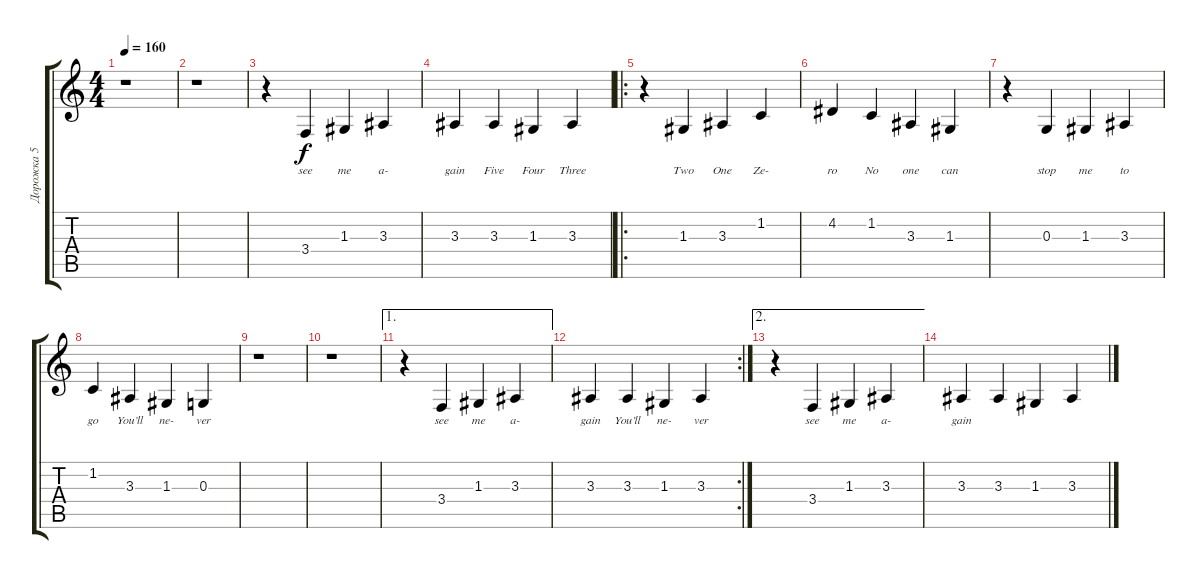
\track ("Дорожка 5" "Дорожка 5") {instrument lead2sawtooth}
\staff {score tabs}
\tuning (E4 B3 G3 D3 A2 E2) {hide}
\ts (4 4)
\tempo 160
\clef g2
\ks c
r.1{dy f} |
r.1 |
r.4 3.4.4{lyrics (0 "see") lyrics (1 "") lyrics (2 "") lyrics (3 "") lyrics (4 "")} 1.3.4{lyrics (0 "me") lyrics (1 "") lyrics (2 "") lyrics (3 "") lyrics (4 "")} 3.3.4{lyrics (0 "a-") lyrics (1 "") lyrics (2 "") lyrics (3 "") lyrics (4 "")} |
3.3.4{lyrics (0 "gain") lyrics (1 "") lyrics (2 "") lyrics (3 "") lyrics (4 "")} 3.3.4{lyrics (0 "Five") lyrics (1 "") lyrics (2 "") lyrics (3 "") lyrics (4 "")} 1.3.4{lyrics (0 "Four") lyrics (1 "") lyrics (2 "") lyrics (3 "") lyrics (4 "")} 3.3.4{lyrics (0 "Three") lyrics (1 "") lyrics (2 "") lyrics (3 "") lyrics (4 "")} |
\ro
r.4 1.3.4{lyrics (0 "Two") lyrics (1 "") lyrics (2 "") lyrics (3 "") lyrics (4 "")} 3.3.4{lyrics (0 "One") lyrics (1 "") lyrics (2 "") lyrics (3 "") lyrics (4 "")} 1.2.4{lyrics (0 "Ze-") lyrics (1 "") lyrics (2 "") lyrics (3 "") lyrics (4 "")} |
4.2.4{lyrics (0 "ro") lyrics (1 "") lyrics (2 "") lyrics (3 "") lyrics (4 "")} 1.2.4{lyrics (0 "No") lyrics (1 "") lyrics (2 "") lyrics (3 "") lyrics (4 "")} 3.3.4{lyrics (0 "one") lyrics (1 "") lyrics (2 "") lyrics (3 "") lyrics (4 "")} 1.3.4{lyrics (0 "can") lyrics (1 "") lyrics (2 "") lyrics (3 "") lyrics (4 "")} |
r.4 0.3.4{lyrics (0 "stop") lyrics (1 "") lyrics (2 "") lyrics (3 "") lyrics (4 "")} 1.3.4{lyrics (0 "me") lyrics (1 "") lyrics (2 "") lyrics (3 "") lyrics (4 "")} 3.3.4{lyrics (0 "to") lyrics (1 "") lyrics (2 "") lyrics (3 "") lyrics (4 "")} |
1.2.4{lyrics (0 "go") lyrics (1 "") lyrics (2 "") lyrics (3 "") lyrics (4 "")} 3.3.4{lyrics (0 "You’ll") lyrics (1 "") lyrics (2 "") lyrics (3 "") lyrics (4 "")} 1.3.4{lyrics (0 "ne-") lyrics (1 "") lyrics (2 "") lyrics (3 "") lyrics (4 "")} 0.3.4{lyrics (0 "ver") lyrics (1 "") lyrics (2 "") lyrics (3 "") lyrics (4 "")} |
r.1 |
r.1 |
\ae 1
r.4 3.4.4{lyrics (0 "see") lyrics (1 "") lyrics (2 "") lyrics (3 "") lyrics (4 "")} 1.3.4{lyrics (0 "me") lyrics (1 "") lyrics (2 "") lyrics (3 "") lyrics (4 "")} 3.3.4{lyrics (0 "a-") lyrics (1 "") lyrics (2 "") lyrics (3 "") lyrics (4 "")} |
\rc 2
3.3.4{lyrics (0 "gain") lyrics (1 "") lyrics (2 "") lyrics (3 "") lyrics (4 "")} 3.3.4{lyrics (0 "You’ll") lyrics (1 "") lyrics (2 "") lyrics (3 "") lyrics (4 "")} 1.3.4{lyrics (0 "ne-") lyrics (1 "") lyrics (2 "") lyrics (3 "") lyrics (4 "")} 3.3.4{lyrics (0 "ver") lyrics (1 "") lyrics (2 "") lyrics (3 "") lyrics (4 "")} |
\ae 2
r.4 3.4.4{lyrics (0 "see") lyrics (1 "") lyrics (2 "") lyrics (3 "") lyrics (4 "")} 1.3.4{lyrics (0 "me") lyrics (1 "") lyrics (2 "") lyrics (3 "") lyrics (4 "")} 3.3.4{lyrics (0 "a-") lyrics (1 "") lyrics (2 "") lyrics (3 "") lyrics (4 "")} |
3.3.4{lyrics (0 "gain") lyrics (1 "") lyrics (2 "") lyrics (3 "") lyrics (4 "")} 3.3.4 1.3.4 3.3.4
